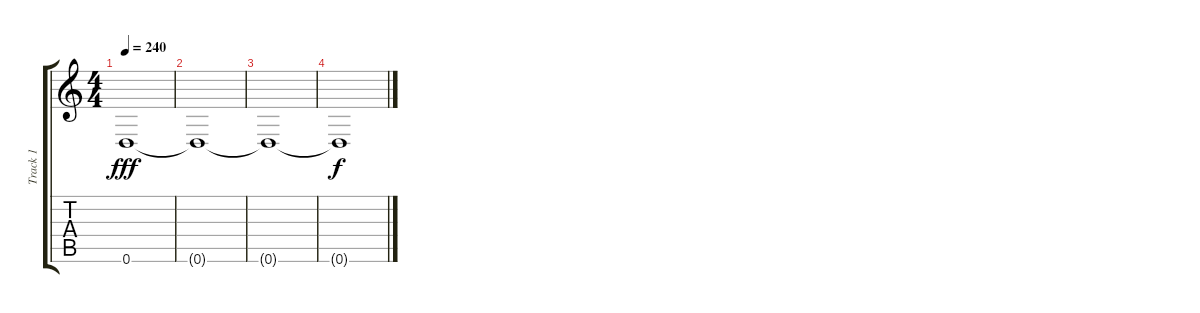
\track ("Track 1" "Track 1") {instrument distortionguitar}
\staff {score tabs}
\tuning (E4 B3 G3 D3 A2 D2) {hide}
\ts (4 4)
\tempo 240
\clef g2
\ks c
0.6{t}.1{dy fff} |
0.6{t}.1 |
0.6{t}.1 |
0.6{t}.1{dy f}
